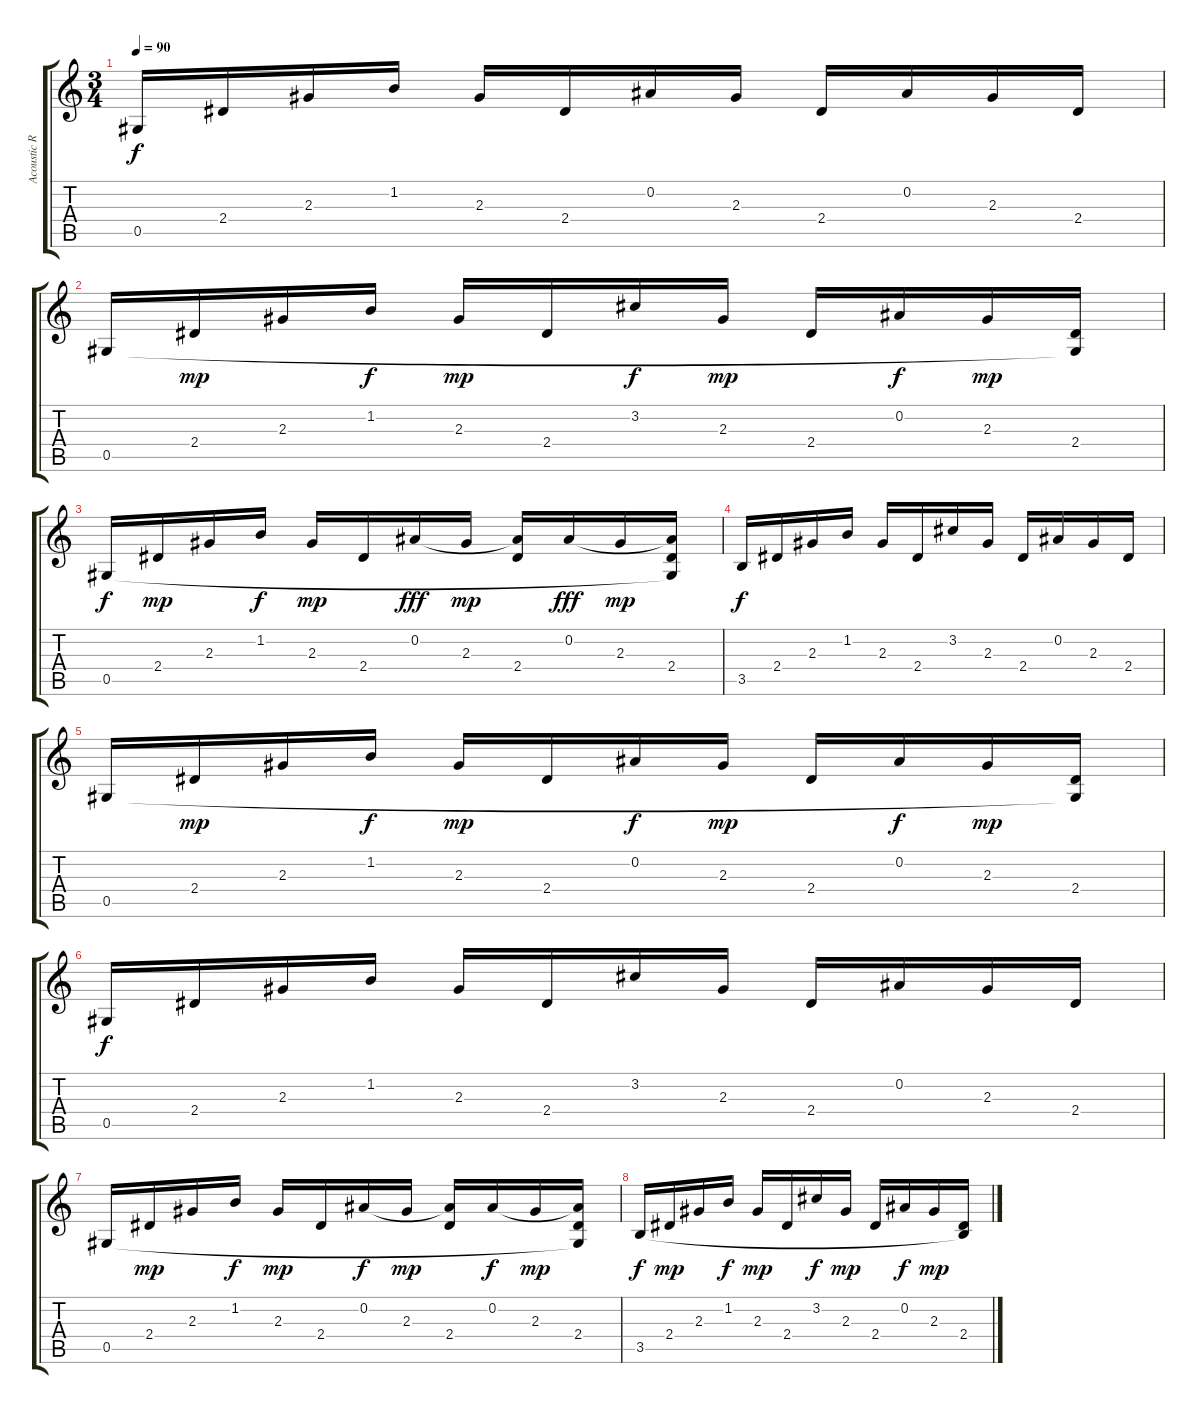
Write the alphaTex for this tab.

\track ("Acoustic Rythmic Guitar" "Acoustic R") {instrument acousticguitarnylon}
\staff {score tabs}
\tuning (Eb4 Bb3 Gb3 Db3 Ab2 Eb2) {hide}
\ts (3 4)
\tempo 90
\clef g2
\ks c
0.5.16{dy f} 2.4.16 2.3.16 1.2.16 2.3.16 2.4.16 0.2.16 2.3.16 2.4.16 0.2.16 2.3.16 2.4.16 |
0.5.16 2.4.16{dy mp} 2.3.16 1.2.16{dy f} 2.3.16{dy mp} 2.4.16 3.2.16{dy f} 2.3.16{dy mp} 2.4.16 0.2.16{dy f} 2.3.16{dy mp} (2.4 0.5{t}).16 |
0.5.16{dy f} 2.4.16{dy mp} 2.3.16 1.2.16{dy f} 2.3.16{dy mp} 2.4.16 0.2.16{dy fff} 2.3.16{dy mp} (0.2{t} 2.4).16 0.2.16{dy fff} 2.3.16{dy mp} (0.2{t} 2.4 0.5{t}).16 |
3.5.16{dy f} 2.4.16 2.3.16 1.2.16 2.3.16 2.4.16 3.2.16 2.3.16 2.4.16 0.2.16 2.3.16 2.4.16 |
0.5.16 2.4.16{dy mp} 2.3.16 1.2.16{dy f} 2.3.16{dy mp} 2.4.16 0.2.16{dy f} 2.3.16{dy mp} 2.4.16 0.2.16{dy f} 2.3.16{dy mp} (2.4 0.5{t}).16 |
0.5.16{dy f} 2.4.16 2.3.16 1.2.16 2.3.16 2.4.16 3.2.16 2.3.16 2.4.16 0.2.16 2.3.16 2.4.16 |
0.5.16 2.4.16{dy mp} 2.3.16 1.2.16{dy f} 2.3.16{dy mp} 2.4.16 0.2.16{dy f} 2.3.16{dy mp} (0.2{t} 2.4).16 0.2.16{dy f} 2.3.16{dy mp} (0.2{t} 2.4 0.5{t}).16 |
3.5.16{dy f} 2.4.16{dy mp} 2.3.16 1.2.16{dy f} 2.3.16{dy mp} 2.4.16 3.2.16{dy f} 2.3.16{dy mp} 2.4.16 0.2.16{dy f} 2.3.16{dy mp} (2.4 3.5{t}).16
